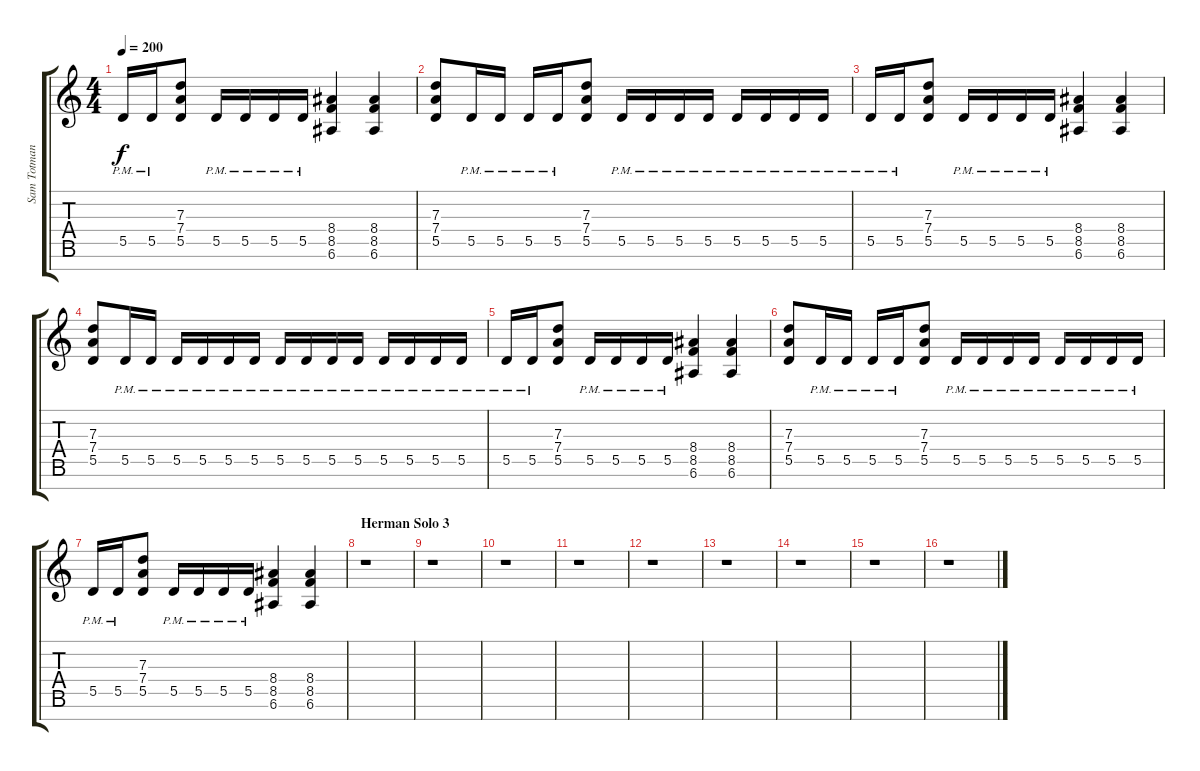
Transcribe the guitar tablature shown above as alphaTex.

\track ("Sam Totman | Rhythm" "Sam Totman") {instrument overdrivenguitar}
\staff {score tabs}
\tuning (E4 B3 G3 D3 A2 E2 B1) {hide}
\ts (4 4)
\tempo 200
\clef g2
\ks c
5.5{pm}.16{dy f} 5.5{pm}.16 (7.3 7.4 5.5).8 5.5{pm}.16 5.5{pm}.16 5.5{pm}.16 5.5{pm}.16 (8.4 8.5 6.6).4 (8.4 8.5 6.6).4 |
(7.3 7.4 5.5).8 5.5{pm}.16 5.5{pm}.16 5.5{pm}.16 5.5{pm}.16 (7.3 7.4 5.5).8 5.5{pm}.16 5.5{pm}.16 5.5{pm}.16 5.5{pm}.16 5.5{pm}.16 5.5{pm}.16 5.5{pm}.16 5.5{pm}.16 |
5.5{pm}.16 5.5{pm}.16 (7.3 7.4 5.5).8 5.5{pm}.16 5.5{pm}.16 5.5{pm}.16 5.5{pm}.16 (8.4 8.5 6.6).4 (8.4 8.5 6.6).4 |
(7.3 7.4 5.5).8 5.5{pm}.16 5.5{pm}.16 5.5{pm}.16 5.5{pm}.16 5.5{pm}.16 5.5{pm}.16 5.5{pm}.16 5.5{pm}.16 5.5{pm}.16 5.5{pm}.16 5.5{pm}.16 5.5{pm}.16 5.5{pm}.16 5.5{pm}.16 |
5.5{pm}.16 5.5{pm}.16 (7.3 7.4 5.5).8 5.5{pm}.16 5.5{pm}.16 5.5{pm}.16 5.5{pm}.16 (8.4 8.5 6.6).4 (8.4 8.5 6.6).4 |
(7.3 7.4 5.5).8 5.5{pm}.16 5.5{pm}.16 5.5{pm}.16 5.5{pm}.16 (7.3 7.4 5.5).8 5.5{pm}.16 5.5{pm}.16 5.5{pm}.16 5.5{pm}.16 5.5{pm}.16 5.5{pm}.16 5.5{pm}.16 5.5{pm}.16 |
5.5{pm}.16 5.5{pm}.16 (7.3 7.4 5.5).8 5.5{pm}.16 5.5{pm}.16 5.5{pm}.16 5.5{pm}.16 (8.4 8.5 6.6).4 (8.4 8.5 6.6).4 |
\section ("" "Herman Solo 3")
r.1 |
r.1 |
r.1 |
r.1 |
r.1 |
r.1 |
r.1 |
r.1 |
r.1
